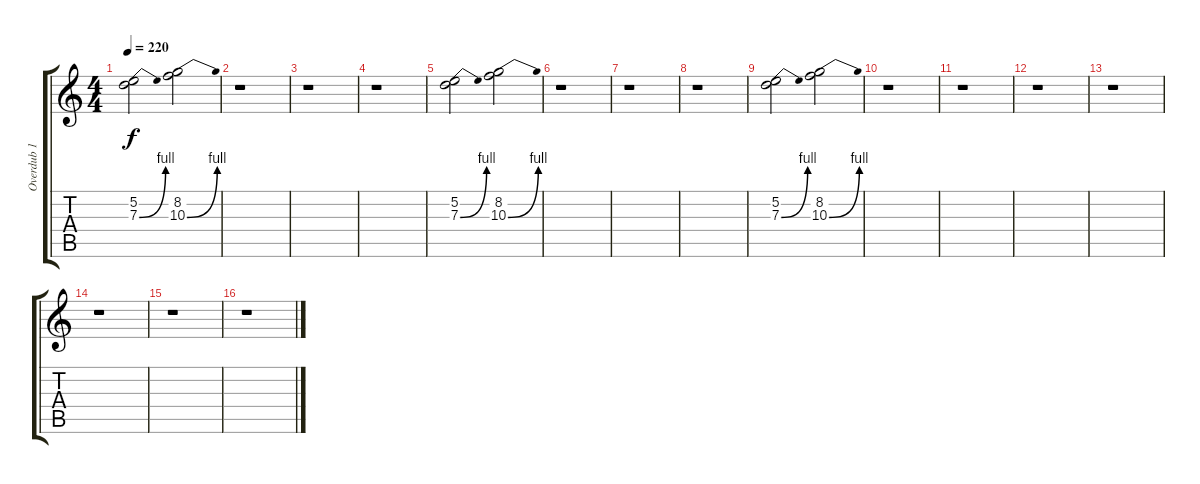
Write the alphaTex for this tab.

\track ("Overdub 1" "Overdub 1") {instrument distortionguitar}
\staff {score tabs}
\tuning (E4 B3 G3 D3 A2 E2) {hide}
\ts (4 4)
\tempo 220
\clef g2
\ks c
(5.2 7.3{be (bend 0 0 60 4)}).2{dy f} (8.2 10.3{be (bend 0 0 60 4)}).2 |
r.1 |
r.1 |
r.1 |
(5.2 7.3{be (bend 0 0 60 4)}).2 (8.2 10.3{be (bend 0 0 60 4)}).2 |
r.1 |
r.1 |
r.1 |
(5.2 7.3{be (bend 0 0 60 4)}).2 (8.2 10.3{be (bend 0 0 60 4)}).2 |
r.1 |
r.1 |
r.1 |
r.1 |
r.1 |
r.1 |
r.1
